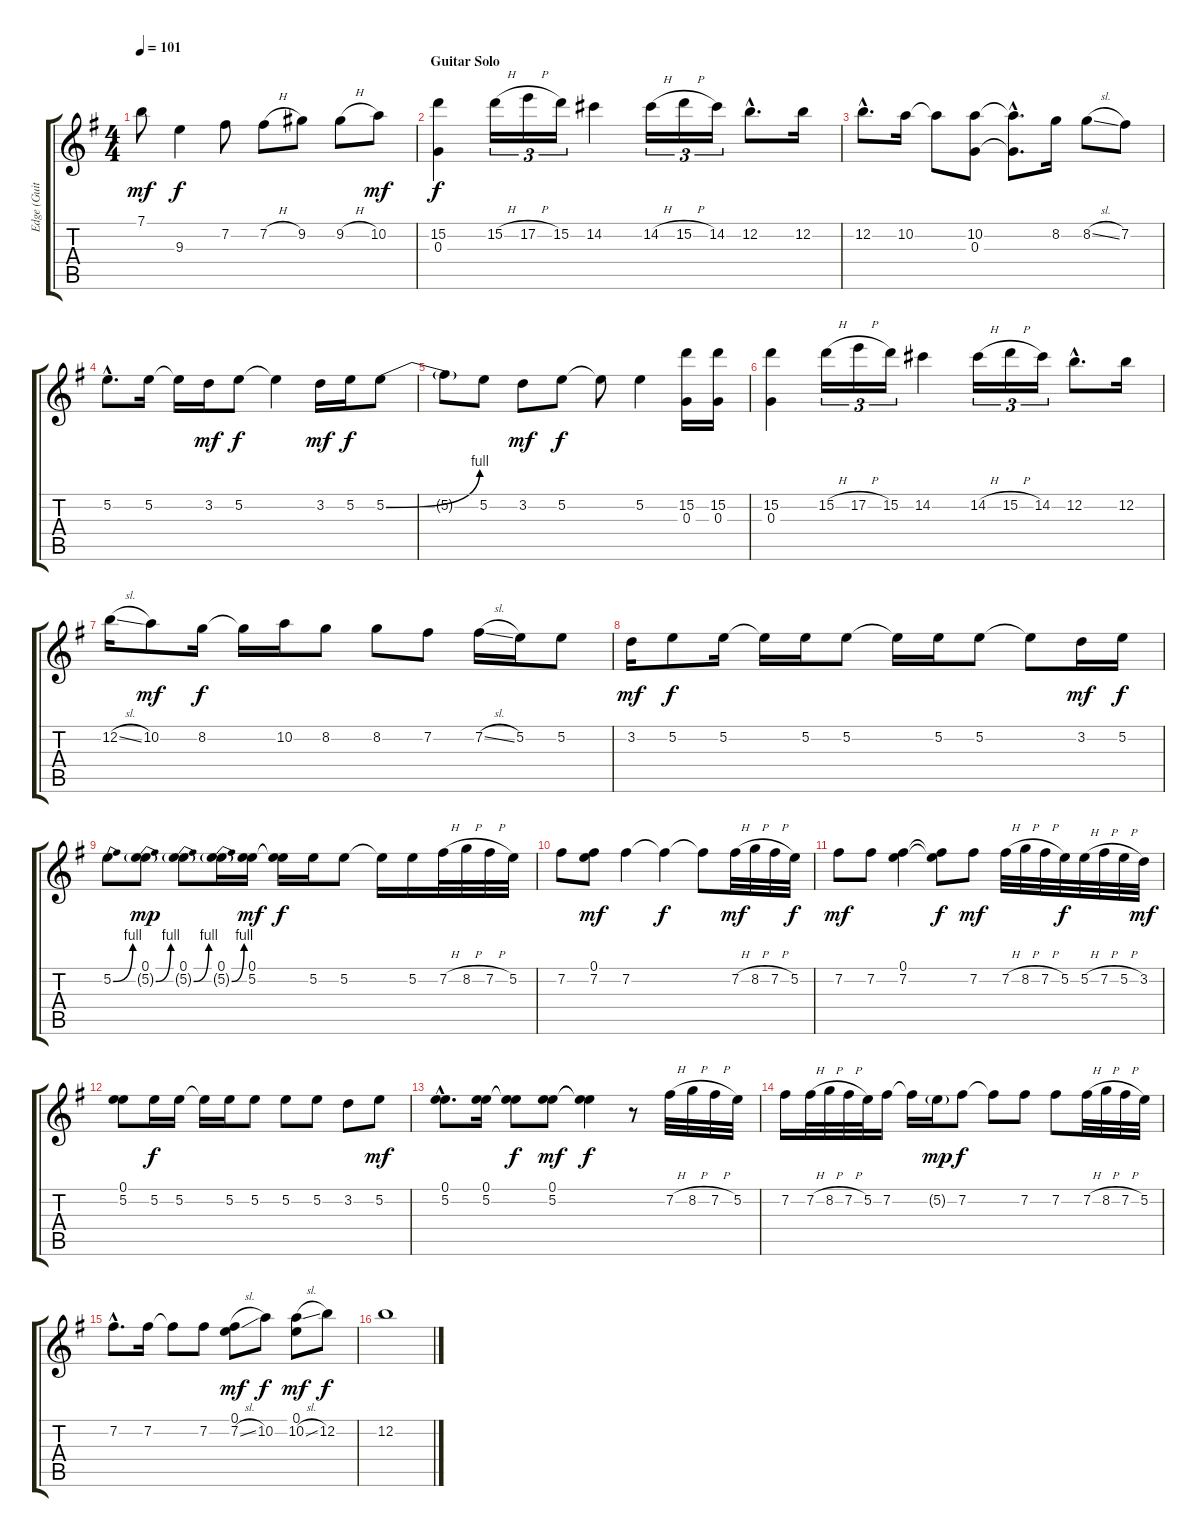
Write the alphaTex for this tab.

\track ("Edge (Guitar 3)" "Edge (Guit") {instrument distortionguitar}
\staff {score tabs}
\tuning (E4 B3 G3 D3 A2 E2) {hide}
\ts (4 4)
\tempo 101
\clef g2
\ks eminor
7.1.8{dy mf} 9.3.4{dy f} 7.2.8 7.2{h}.8 9.2.8 9.2{h}.8 10.2.8{dy mf} |
\section ("" "Guitar Solo")
(15.2 0.3).4{dy f volume 16} 15.2{h}.16{tu (3 2)} 17.2{h}.16{tu (3 2)} 15.2.16{tu (3 2)} 14.2.4 14.2{h}.16{tu (3 2)} 15.2{h}.16{tu (3 2)} 14.2.16{tu (3 2)} 12.2{hac}.8{d} 12.2.16 |
12.2{hac}.8{d} 10.2.16 10.2{t}.8 (10.2 0.3).8 (10.2{hac t} 0.3{hac t}).8{d} 8.2.16 8.2{sl}.8 7.2.8 |
5.2{hac}.8{d} 5.2.16 5.2{t}.16 3.2.16{dy mf} 5.2.8{dy f} 5.2{t}.4 3.2.16{dy mf} 5.2.16{dy f} 5.2{be (bend 0 0 60 4)}.8 |
5.2{t}.8 5.2.8 3.2.8{dy mf} 5.2.8{dy f} 5.2{t}.8 5.2.4 (15.2 0.3).16 (15.2 0.3).16 |
(15.2 0.3).4 15.2{h}.16{tu (3 2)} 17.2{h}.16{tu (3 2)} 15.2.16{tu (3 2)} 14.2.4 14.2{h}.16{tu (3 2)} 15.2{h}.16{tu (3 2)} 14.2.16{tu (3 2)} 12.2{hac}.8{d} 12.2.16 |
12.2{sl}.16 10.2.8{dy mf} 8.2.16{dy f} 8.2{t}.16 10.2.16 8.2.8 8.2.8 7.2.8 7.2{sl}.16 5.2.16 5.2.8 |
3.2.16{dy mf} 5.2.8{dy f} 5.2.16 5.2{t}.16 5.2.16 5.2.8 5.2{t}.16 5.2.16 5.2.8 5.2{t}.8 3.2.16{dy mf} 5.2.16{dy f} |
5.2{be (bend 0 0 60 4)}.8 (0.1 5.2{be (bend 0 0 60 4) g}).8{dy mp} (0.1 5.2{be (bend 0 0 60 4) g}).8 (0.1 5.2{be (bend 0 0 60 4) g}).16 (0.1 5.2).16{dy mf} (0.1{t} 5.2{t}).16{dy f} 5.2.16 5.2.8 5.2{t}.16 5.2.16 7.2{h}.32 8.2{h}.32 7.2{h}.32 5.2.32 |
7.2.8 (0.1 7.2).8{dy mf} 7.2.4 7.2{t}.4{dy f} 7.2{t}.8 7.2{h}.32{dy mf} 8.2{h}.32 7.2{h}.32 5.2.32{dy f} |
7.2.8{dy mf} 7.2.8 (0.1 7.2).4 (0.1{t} 7.2{t}).8{dy f} 7.2.8{dy mf} 7.2{h}.32 8.2{h}.32 7.2{h}.32 5.2.32{dy f} 5.2{h}.32 7.2{h}.32 5.2{h}.32 3.2.32{dy mf} |
(0.1 5.2).8 5.2.16{dy f} 5.2.16 5.2{t}.16 5.2.16 5.2.8 5.2.8 5.2.8 3.2.8 5.2.8{dy mf} |
(0.1{hac} 5.2{hac}).8{d} (0.1 5.2).16 (0.1{t} 5.2{t}).8{dy f} (0.1 5.2).8{dy mf} (0.1{t} 5.2{t}).4{dy f} r.8 7.2{h}.32 8.2{h}.32 7.2{h}.32 5.2.32 |
7.2.16 7.2{h}.32 8.2{h}.32 7.2{h}.32 5.2.32 7.2.16 7.2{t}.16 5.2{g}.16{dy mp} 7.2.8{dy f} 7.2{t}.8 7.2.8 7.2.8 7.2{h}.32 8.2{h}.32 7.2{h}.32 5.2.32 |
7.2{hac}.8{d} 7.2.16 7.2{t}.8 7.2.8 (0.1 7.2{sl}).8{dy mf} 10.2.8{dy f} (0.1 10.2{sl}).8{dy mf} 12.2.8{dy f} |
12.2.1
